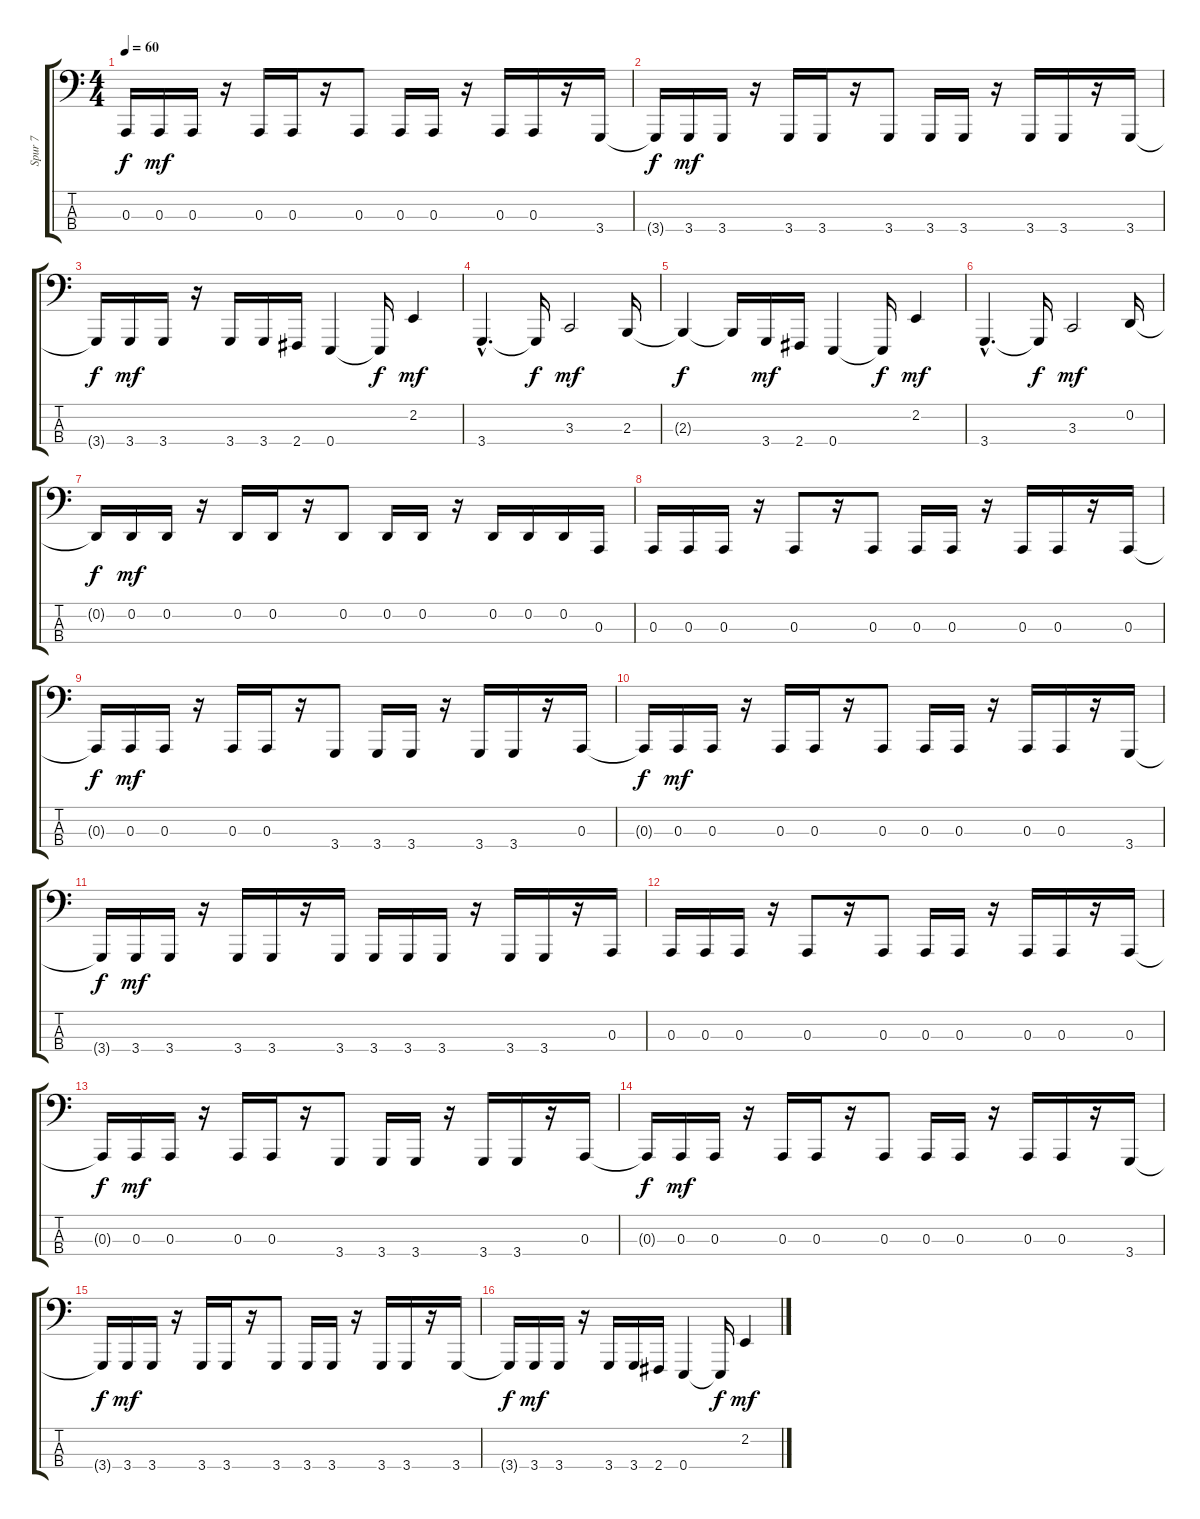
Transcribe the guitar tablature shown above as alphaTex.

\track ("Spur 7" "Spur 7") {instrument acousticgrandpiano}
\staff {score tabs}
\tuning (G2 D2 A1 E1) {hide}
\ts (4 4)
\tempo 60
\clef f4
\ks c
0.3{t}.16{dy f} 0.3.16{dy mf} 0.3.16 r.16 0.3.16 0.3.16 r.16 0.3.8 0.3.16 0.3.16 r.16 0.3.16 0.3.16 r.16 3.4.16 |
3.4{t}.16{dy f} 3.4.16{dy mf} 3.4.16 r.16 3.4.16 3.4.16 r.16 3.4.8 3.4.16 3.4.16 r.16 3.4.16 3.4.16 r.16 3.4.16 |
3.4{t}.16{dy f} 3.4.16{dy mf} 3.4.16 r.16 3.4.16 3.4.16 2.4.16 0.4.4 0.4{t}.16{dy f} 2.2.4{dy mf} |
3.4{hac}.4{d} 3.4{t}.16{dy f} 3.3.2{dy mf} 2.3.16 |
2.3{t}.4{dy f} 2.3{t}.16 3.4.16{dy mf} 2.4.16 0.4.4 0.4{t}.16{dy f} 2.2.4{dy mf} |
3.4{hac}.4{d} 3.4{t}.16{dy f} 3.3.2{dy mf} 0.2.16 |
0.2{t}.16{dy f} 0.2.16{dy mf} 0.2.16 r.16 0.2.16 0.2.16 r.16 0.2.8 0.2.16 0.2.16 r.16 0.2.16 0.2.16 0.2.16 0.3.16 |
0.3.16 0.3.16 0.3.16 r.16 0.3.8 r.16 0.3.8 0.3.16 0.3.16 r.16 0.3.16 0.3.16 r.16 0.3.16 |
0.3{t}.16{dy f} 0.3.16{dy mf} 0.3.16 r.16 0.3.16 0.3.16 r.16 3.4.8 3.4.16 3.4.16 r.16 3.4.16 3.4.16 r.16 0.3.16 |
0.3{t}.16{dy f} 0.3.16{dy mf} 0.3.16 r.16 0.3.16 0.3.16 r.16 0.3.8 0.3.16 0.3.16 r.16 0.3.16 0.3.16 r.16 3.4.16 |
3.4{t}.16{dy f} 3.4.16{dy mf} 3.4.16 r.16 3.4.16 3.4.16 r.16 3.4.16 3.4.16 3.4.16 3.4.16 r.16 3.4.16 3.4.16 r.16 0.3.16 |
0.3.16 0.3.16 0.3.16 r.16 0.3.8 r.16 0.3.8 0.3.16 0.3.16 r.16 0.3.16 0.3.16 r.16 0.3.16 |
0.3{t}.16{dy f} 0.3.16{dy mf} 0.3.16 r.16 0.3.16 0.3.16 r.16 3.4.8 3.4.16 3.4.16 r.16 3.4.16 3.4.16 r.16 0.3.16 |
0.3{t}.16{dy f} 0.3.16{dy mf} 0.3.16 r.16 0.3.16 0.3.16 r.16 0.3.8 0.3.16 0.3.16 r.16 0.3.16 0.3.16 r.16 3.4.16 |
3.4{t}.16{dy f} 3.4.16{dy mf} 3.4.16 r.16 3.4.16 3.4.16 r.16 3.4.8 3.4.16 3.4.16 r.16 3.4.16 3.4.16 r.16 3.4.16 |
3.4{t}.16{dy f} 3.4.16{dy mf} 3.4.16 r.16 3.4.16 3.4.16 2.4.16 0.4.4 0.4{t}.16{dy f} 2.2.4{dy mf}
